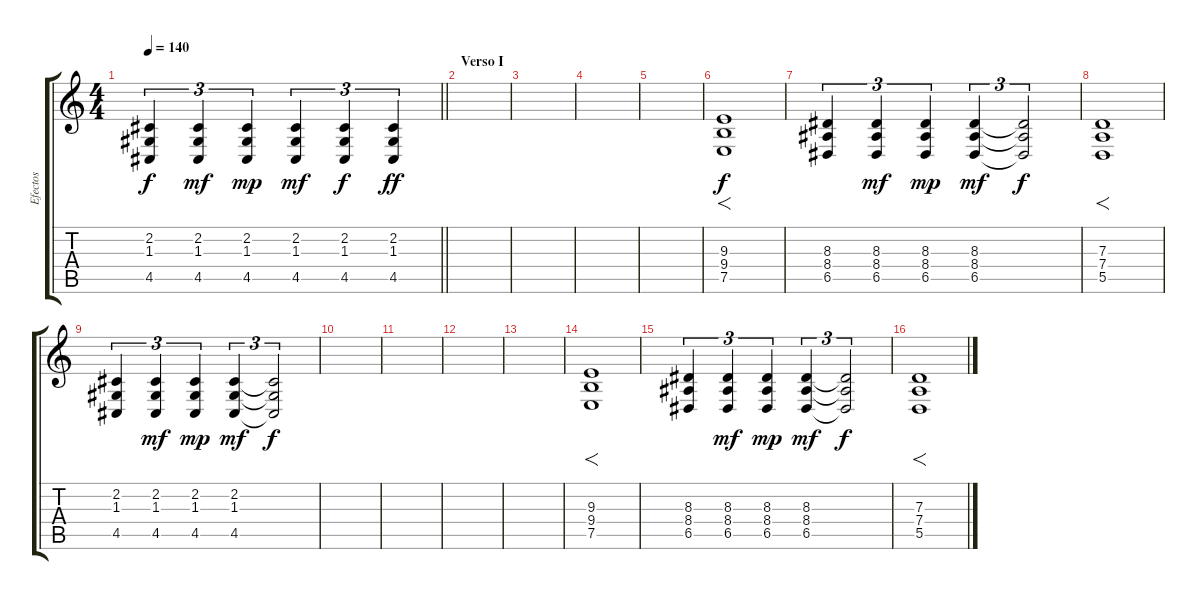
\track ("Efectos" "Efectos") {instrument tangoaccordion}
\staff {score tabs}
\tuning (E4 B3 G3 D3 A2 E2) {hide}
\ts (4 4)
\tempo 140
\clef g2
\barLineRight lightlight
\ks c
(2.2 1.3 4.5).4{tu (3 2) dy f} (2.2 1.3 4.5).4{tu (3 2) dy mf} (2.2 1.3 4.5).4{tu (3 2) dy mp} (2.2 1.3 4.5).4{tu (3 2) dy mf} (2.2 1.3 4.5).4{tu (3 2) dy f} (2.2 1.3 4.5).4{tu (3 2) dy ff} |
\section ("" "Verso I")
|
|
|
|
(9.3 9.4 7.5).1{f dy f} |
(8.3 8.4 6.5).4{tu (3 2)} (8.3 8.4 6.5).4{tu (3 2) dy mf} (8.3 8.4 6.5).4{tu (3 2) dy mp} (8.3 8.4 6.5).4{tu (3 2) dy mf volume 0} (8.3{t} 8.4{t} 6.5{t}).2{tu (3 2) dy f} |
(7.3 7.4 5.5).1{f volume 15} |
(2.2 1.3 4.5).4{tu (3 2)} (2.2 1.3 4.5).4{tu (3 2) dy mf} (2.2 1.3 4.5).4{tu (3 2) dy mp} (2.2 1.3 4.5).4{tu (3 2) dy mf volume 0} (2.2{t} 1.3{t} 4.5{t}).2{tu (3 2) dy f} |
|
|
|
|
(9.3 9.4 7.5).1{f} |
(8.3 8.4 6.5).4{tu (3 2)} (8.3 8.4 6.5).4{tu (3 2) dy mf} (8.3 8.4 6.5).4{tu (3 2) dy mp} (8.3 8.4 6.5).4{tu (3 2) dy mf volume 0} (8.3{t} 8.4{t} 6.5{t}).2{tu (3 2) dy f} |
(7.3 7.4 5.5).1{f volume 15}
